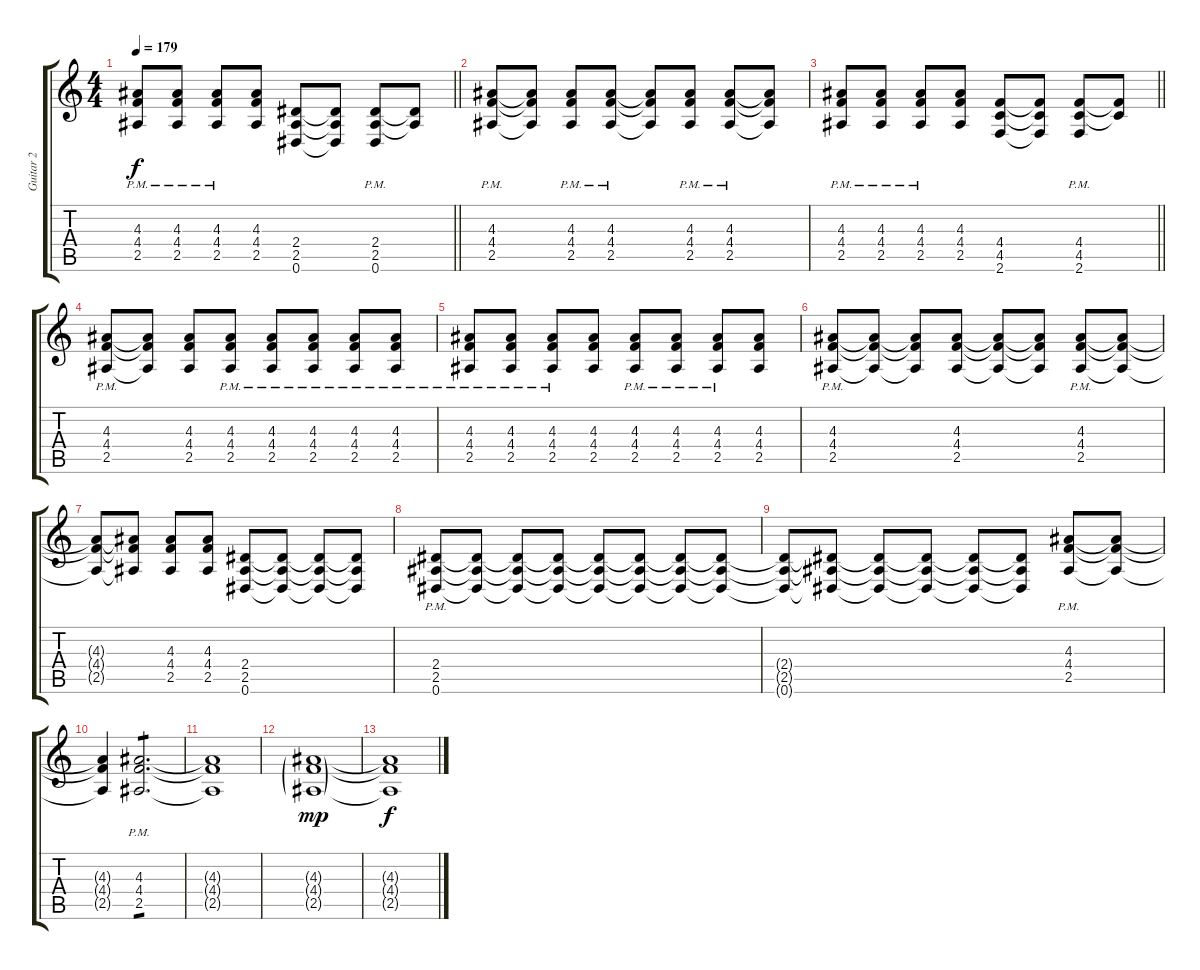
\track ("Guitar 2" "Guitar 2") {instrument distortionguitar}
\staff {score tabs}
\tuning (Eb4 Bb3 Gb3 Db3 Ab2 Eb2) {hide}
\ts (4 4)
\tempo 179
\clef g2
\barLineRight lightlight
\ks c
(4.3 4.4{pm} 2.5{pm}).8{dy f} (4.3 4.4{pm} 2.5{pm}).8 (4.3 4.4{pm} 2.5{pm}).8 (4.3 4.4 2.5).8 (2.4 2.5 0.6).8 (2.4{t} 2.5{t} 0.6{t}).8 (2.4{pm} 2.5{pm} 0.6).8 (2.4{t} 2.5{t}).8 |
(4.3{pm} 4.4{pm} 2.5{pm}).8 (4.3{t} 4.4{t} 2.5{t}).8 (4.3{pm} 4.4{pm} 2.5{pm}).8 (4.3{pm} 4.4{pm} 2.5{pm}).8 (4.3{t} 4.4{t} 2.5{t}).8 (4.3{pm} 4.4{pm} 2.5{pm}).8 (4.3{pm} 4.4{pm} 2.5{pm}).8 (4.3{t} 4.4{t} 2.5{t}).8 |
\barLineRight lightlight
(4.3 4.4{pm} 2.5{pm}).8 (4.3 4.4{pm} 2.5{pm}).8 (4.3 4.4{pm} 2.5{pm}).8 (4.3 4.4 2.5).8 (4.4 4.5 2.6).8 (4.4{t} 4.5{t} 2.6{t}).8 (4.4{pm} 4.5{pm} 2.6).8 (4.4{t} 4.5{t}).8 |
(4.3 4.4{pm} 2.5{pm}).8 (4.3{t} 4.4{t} 2.5{t}).8 (4.3 4.4 2.5).8 (4.3 4.4{pm} 2.5{pm}).8 (4.3 4.4{pm} 2.5{pm}).8 (4.3 4.4{pm} 2.5{pm}).8 (4.3 4.4{pm} 2.5{pm}).8 (4.3 4.4{pm} 2.5{pm}).8 |
(4.3 4.4{pm} 2.5{pm}).8 (4.3 4.4{pm} 2.5{pm}).8 (4.3 4.4{pm} 2.5{pm}).8 (4.3 4.4 2.5).8 (4.3 4.4{pm} 2.5{pm}).8 (4.3 4.4{pm} 2.5{pm}).8 (4.3 4.4{pm} 2.5{pm}).8 (4.3 4.4 2.5).8 |
(4.3 4.4{pm} 2.5{pm}).8 (4.3{t} 4.4{t} 2.5{t}).8 (4.3{t} 4.4{t} 2.5{t}).8 (4.3 4.4 2.5).8 (4.3{t} 4.4{t} 2.5{t}).8 (4.3{t} 4.4{t} 2.5{t}).8 (4.3 4.4{pm} 2.5{pm}).8 (4.3{t} 4.4{t} 2.5{t}).8 |
(4.3{t} 4.4{t} 2.5{t}).8 (4.3{t} 4.4{t} 2.5{t}).8 (4.3 4.4 2.5).8 (4.3 4.4 2.5).8 (2.4 2.5 0.6).8 (2.4{t} 2.5{t} 0.6{t}).8 (2.4{t} 2.5{t} 0.6{t}).8 (2.4{t} 2.5{t} 0.6{t}).8 |
(2.4{pm} 2.5{pm} 0.6).8 (2.4{t} 2.5{t} 0.6{t}).8 (2.4{t} 2.5{t} 0.6{t}).8 (2.4{t} 2.5{t} 0.6{t}).8 (2.4{t} 2.5{t} 0.6{t}).8 (2.4{t} 2.5{t} 0.6{t}).8 (2.4{t} 2.5{t} 0.6{t}).8 (2.4{t} 2.5{t} 0.6{t}).8 |
(2.4{t} 2.5{t} 0.6{t}).8 (2.4{t} 2.5{t} 0.6{t}).8 (2.4{t} 2.5{t} 0.6{t}).8 (2.4{t} 2.5{t} 0.6{t}).8 (2.4{t} 2.5{t} 0.6{t}).8 (2.4{t} 2.5{t} 0.6{t}).8 (4.3 4.4{pm} 2.5{pm}).8 (4.3{t} 4.4{t} 2.5{t}).8 |
(4.3{t} 4.4{t} 2.5{t}).4 (4.3 4.4{pm} 2.5{pm}).2{d tp 1} |
(4.3{t} 4.4{t} 2.5{t}).1 |
(4.3{g} 4.4{g} 2.5{g}).1{dy mp} |
(4.3{t} 4.4{t} 2.5{t}).1{dy f}
